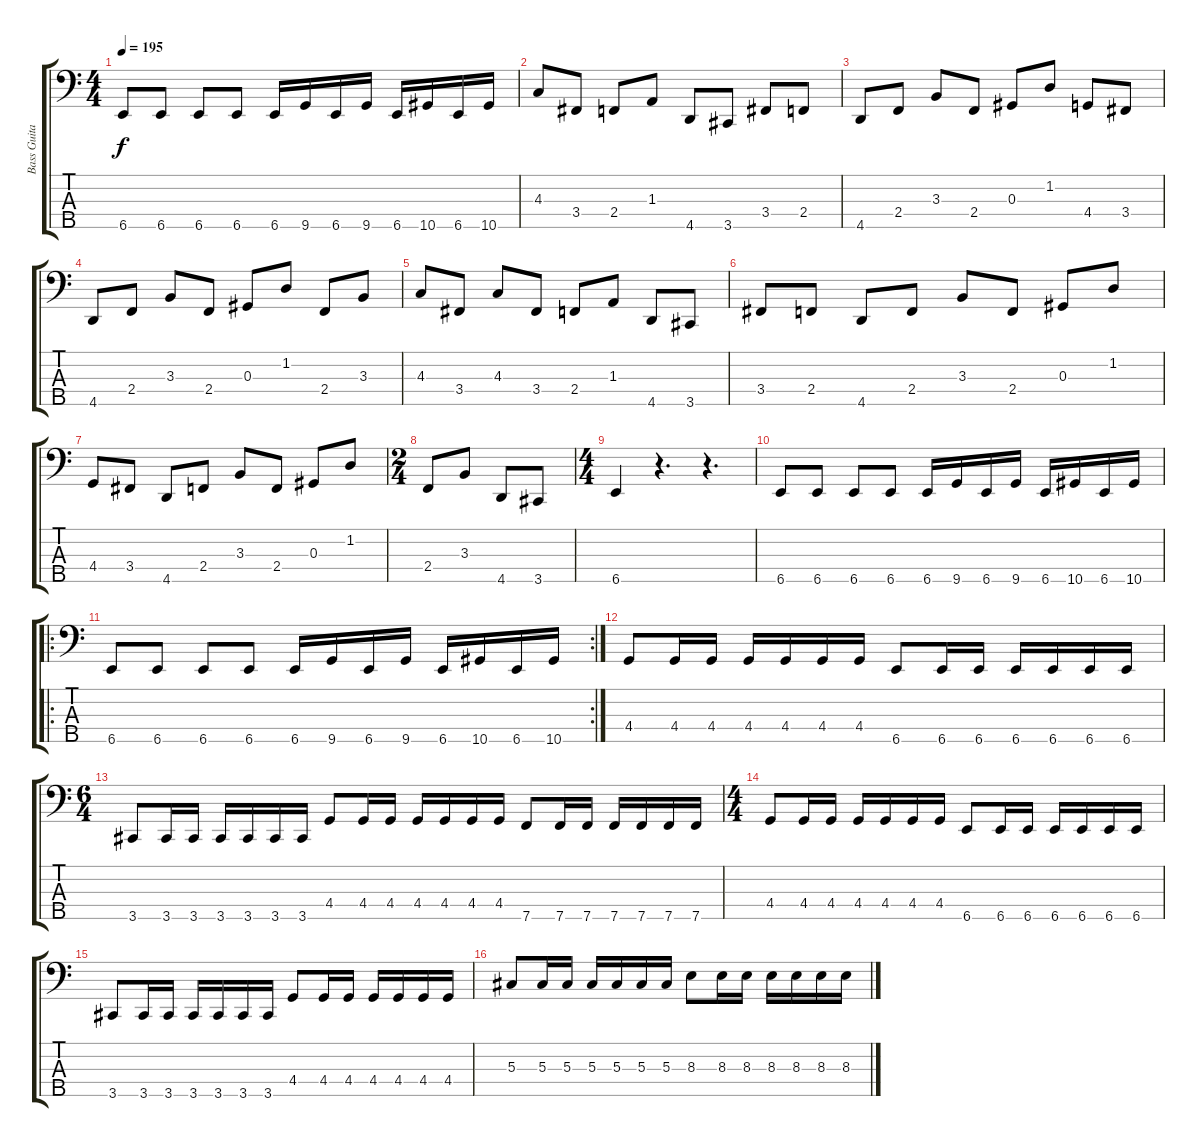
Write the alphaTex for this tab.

\track ("Bass Guitar" "Bass Guita") {instrument electricbassfinger}
\staff {score tabs}
\tuning (Gb2 Db2 Ab1 Eb1 Bb0) {hide}
\ts (4 4)
\tempo 195
\clef f4
\ks c
6.5.8{dy f} 6.5.8 6.5.8 6.5.8 6.5.16 9.5.16 6.5.16 9.5.16 6.5.16 10.5.16 6.5.16 10.5.16 |
4.3.8 3.4.8 2.4.8 1.3.8 4.5.8 3.5.8 3.4.8 2.4.8 |
4.5.8 2.4.8 3.3.8 2.4.8 0.3.8 1.2.8 4.4.8 3.4.8 |
4.5.8 2.4.8 3.3.8 2.4.8 0.3.8 1.2.8 2.4.8 3.3.8 |
4.3.8 3.4.8 4.3.8 3.4.8 2.4.8 1.3.8 4.5.8 3.5.8 |
3.4.8 2.4.8 4.5.8 2.4.8 3.3.8 2.4.8 0.3.8 1.2.8 |
4.4.8 3.4.8 4.5.8 2.4.8 3.3.8 2.4.8 0.3.8 1.2.8 |
\ts (2 4)
2.4.8 3.3.8 4.5.8 3.5.8 |
\ts (4 4)
6.5.4 r.4{d} r.4{d} |
6.5.8 6.5.8 6.5.8 6.5.8 6.5.16 9.5.16 6.5.16 9.5.16 6.5.16 10.5.16 6.5.16 10.5.16 |
\ro
\rc 2
6.5.8 6.5.8 6.5.8 6.5.8 6.5.16 9.5.16 6.5.16 9.5.16 6.5.16 10.5.16 6.5.16 10.5.16 |
4.4.8 4.4.16 4.4.16 4.4.16 4.4.16 4.4.16 4.4.16 6.5.8 6.5.16 6.5.16 6.5.16 6.5.16 6.5.16 6.5.16 |
\ts (6 4)
3.5.8 3.5.16 3.5.16 3.5.16 3.5.16 3.5.16 3.5.16 4.4.8 4.4.16 4.4.16 4.4.16 4.4.16 4.4.16 4.4.16 7.5.8 7.5.16 7.5.16 7.5.16 7.5.16 7.5.16 7.5.16 |
\ts (4 4)
4.4.8 4.4.16 4.4.16 4.4.16 4.4.16 4.4.16 4.4.16 6.5.8 6.5.16 6.5.16 6.5.16 6.5.16 6.5.16 6.5.16 |
3.5.8 3.5.16 3.5.16 3.5.16 3.5.16 3.5.16 3.5.16 4.4.8 4.4.16 4.4.16 4.4.16 4.4.16 4.4.16 4.4.16 |
5.3.8 5.3.16 5.3.16 5.3.16 5.3.16 5.3.16 5.3.16 8.3.8 8.3.16 8.3.16 8.3.16 8.3.16 8.3.16 8.3.16
